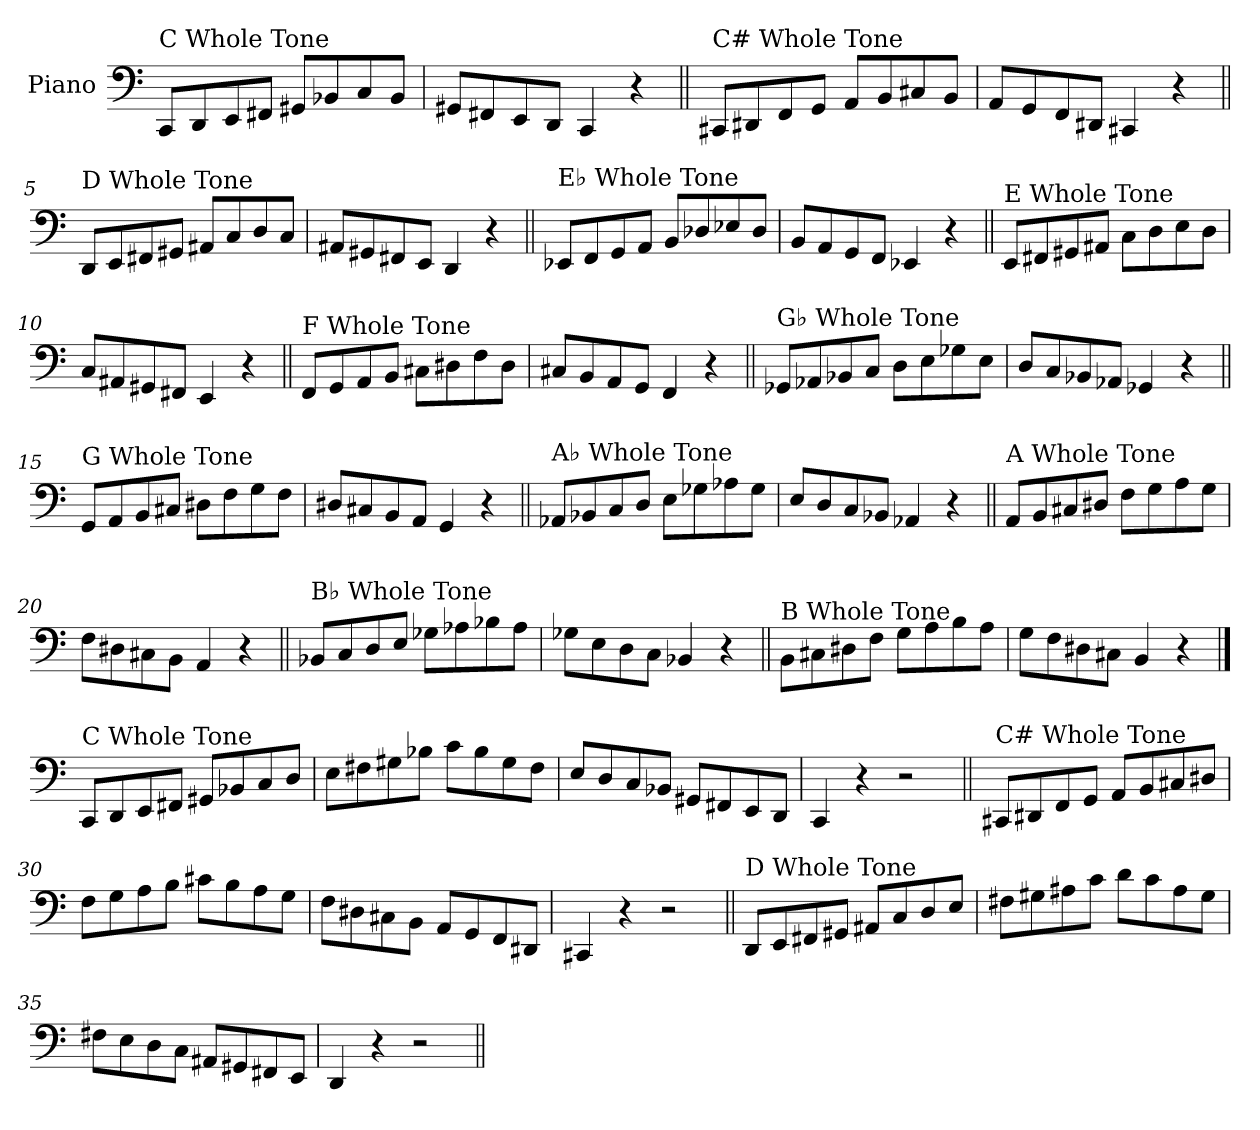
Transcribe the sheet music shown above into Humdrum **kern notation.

**kern
*part1
*staff1
*I"Piano
*I'Pno.
*clefF4
*k[]
=1
!LO:TX:a:t=C Whole Tone
8CC/L
8DD/
8EE/
8FF#X/J
8GG#X/L
8BB-X/
8C/
8BB-/J
=2
8GG#X/L
8FF#X/
8EE/
8DD/J
4CC/
4r
=3||
!LO:TX:a:t=C# Whole Tone
8CC#X/L
8DD#X/
8FF/
8GG/J
8AA/L
8BB/
8C#X/
8BB/J
=4
8AA/L
8GG/
8FF/
8DD#X/J
4CC#X/
4r
!!LO:LB:g=z
=5||
!LO:TX:a:t=D Whole Tone
8DD/L
8EE/
8FF#X/
8GG#X/J
8AA#X/L
8C/
8D/
8C/J
=6
8AA#X/L
8GG#X/
8FF#X/
8EE/J
4DD/
4r
=7||
!LO:TX:a:t=E♭ Whole Tone
8EE-X/L
8FF/
8GG/
8AA/J
8BB/L
8D-X/
8E-X/
8D-/J
=8
8BB/L
8AA/
8GG/
8FF/J
4EE-X/
4r
!!LO:LB:g=z
=9||
!LO:TX:a:t=E Whole Tone
8EE/L
8FF#X/
8GG#X/
8AA#X/J
8C\L
8D\
8E\
8D\J
=10
8C/L
8AA#X/
8GG#X/
8FF#X/J
4EE/
4r
=11||
!LO:TX:a:t=F Whole Tone
8FF/L
8GG/
8AA/
8BB/J
8C#X\L
8D#X\
8F\
8D#\J
=12
8C#X/L
8BB/
8AA/
8GG/J
4FF/
4r
!!LO:LB:g=z
=13||
!LO:TX:a:t=G♭ Whole Tone
8GG-X/L
8AA-X/
8BB-X/
8C/J
8D\L
8E\
8G-X\
8E\J
=14
8D/L
8C/
8BB-X/
8AA-X/J
4GG-X/
4r
=15||
!LO:TX:a:t=G Whole Tone
8GG/L
8AA/
8BB/
8C#X/J
8D#X\L
8F\
8G\
8F\J
=16
8D#X/L
8C#X/
8BB/
8AA/J
4GG/
4r
!!LO:LB:g=z
=17||
!LO:TX:a:t=A♭ Whole Tone
8AA-X/L
8BB-X/
8C/
8D/J
8E\L
8G-X\
8A-X\
8G-\J
=18
8E/L
8D/
8C/
8BB-X/J
4AA-X/
4r
=19||
!LO:TX:a:t=A Whole Tone
8AA/L
8BB/
8C#X/
8D#X/J
8F\L
8G\
8A\
8G\J
=20
8F\L
8D#X\
8C#X\
8BB\J
4AA/
4r
!!LO:LB:g=z
=21||
!LO:TX:a:t=B♭ Whole Tone
8BB-X/L
8C/
8D/
8E/J
8G-X\L
8A-X\
8B-X\
8A-\J
=22
8G-X\L
8E\
8D\
8C\J
4BB-X/
4r
=23||
!LO:TX:a:t=B Whole Tone
8BB\L
8C#X\
8D#X\
8F\J
8G\L
8A\
8B\
8A\J
=24
8G\L
8F\
8D#X\
8C#X\J
4BB/
4r
!!LO:PB:g=z
==25
!LO:TX:a:t=C Whole Tone
8CC/L
8DD/
8EE/
8FF#X/J
8GG#X/L
8BB-X/
8C/
8D/J
=26
8E\L
8F#X\
8G#X\
8B-X\J
8c\L
8B-\
8G#\
8F#\J
=27
8E/L
8D/
8C/
8BB-X/J
8GG#X/L
8FF#X/
8EE/
8DD/J
=28
4CC/
4r
2r
!!LO:LB:g=z
=29||
!LO:TX:a:t=C# Whole Tone
8CC#X/L
8DD#X/
8FF/
8GG/J
8AA/L
8BB/
8C#X/
8D#X/J
=30
8F\L
8G\
8A\
8B\J
8c#X\L
8B\
8A\
8G\J
=31
8F\L
8D#X\
8C#X\
8BB\J
8AA/L
8GG/
8FF/
8DD#X/J
=32
4CC#X/
4r
2r
!!LO:LB:g=z
=33||
!LO:TX:a:t=D Whole Tone
8DD/L
8EE/
8FF#X/
8GG#X/J
8AA#X/L
8C/
8D/
8E/J
=34
8F#X\L
8G#X\
8A#X\
8c\J
8d\L
8c\
8A#\
8G#\J
=35
8F#X\L
8E\
8D\
8C\J
8AA#X/L
8GG#X/
8FF#X/
8EE/J
=36
4DD/
4r
2r
=||
*-
